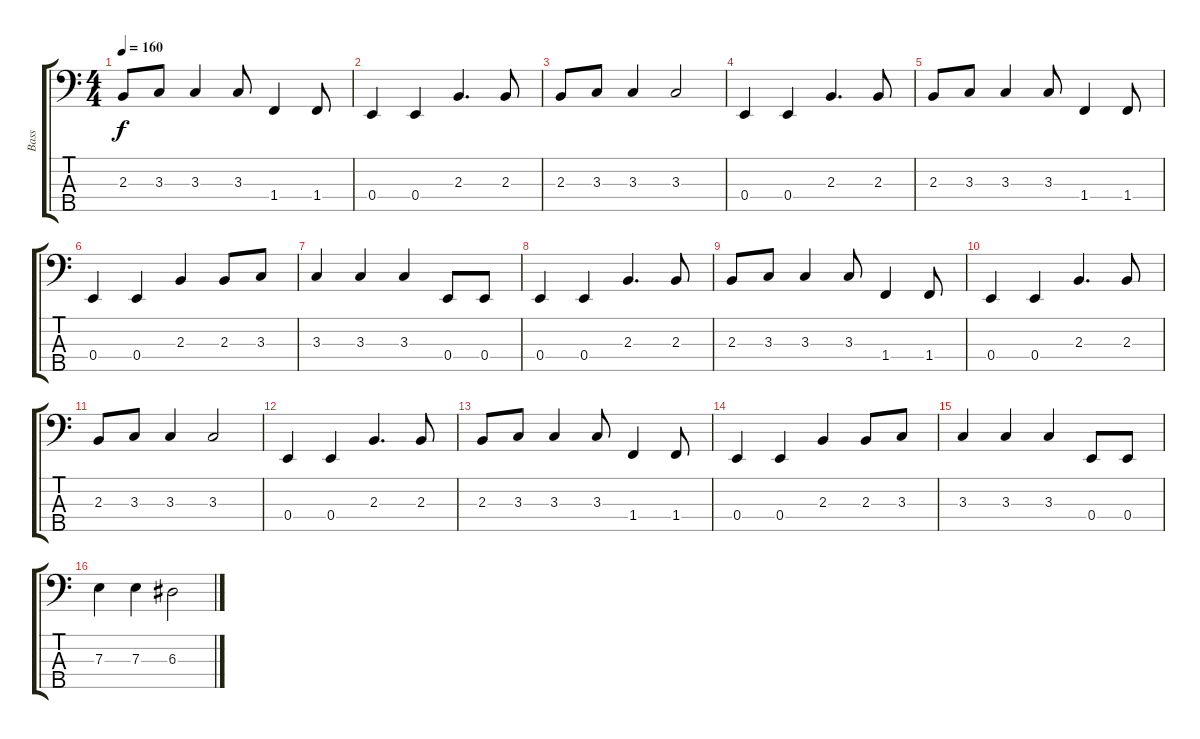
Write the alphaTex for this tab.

\track ("Bass" "Bass") {instrument electricbassfinger}
\staff {score tabs}
\tuning (G2 D2 A1 E1 B0) {hide}
\ts (4 4)
\tempo 160
\clef f4
\ks c
2.3.8{dy f} 3.3.8 3.3.4 3.3.8 1.4.4 1.4.8 |
0.4.4 0.4.4 2.3.4{d} 2.3.8 |
2.3.8 3.3.8 3.3.4 3.3.2 |
0.4.4 0.4.4 2.3.4{d} 2.3.8 |
2.3.8 3.3.8 3.3.4 3.3.8 1.4.4 1.4.8 |
0.4.4 0.4.4 2.3.4 2.3.8 3.3.8 |
3.3.4 3.3.4 3.3.4 0.4.8 0.4.8 |
0.4.4 0.4.4 2.3.4{d} 2.3.8 |
2.3.8 3.3.8 3.3.4 3.3.8 1.4.4 1.4.8 |
0.4.4 0.4.4 2.3.4{d} 2.3.8 |
2.3.8 3.3.8 3.3.4 3.3.2 |
0.4.4 0.4.4 2.3.4{d} 2.3.8 |
2.3.8 3.3.8 3.3.4 3.3.8 1.4.4 1.4.8 |
0.4.4 0.4.4 2.3.4 2.3.8 3.3.8 |
3.3.4 3.3.4 3.3.4 0.4.8 0.4.8 |
7.3.4 7.3.4 6.3.2
